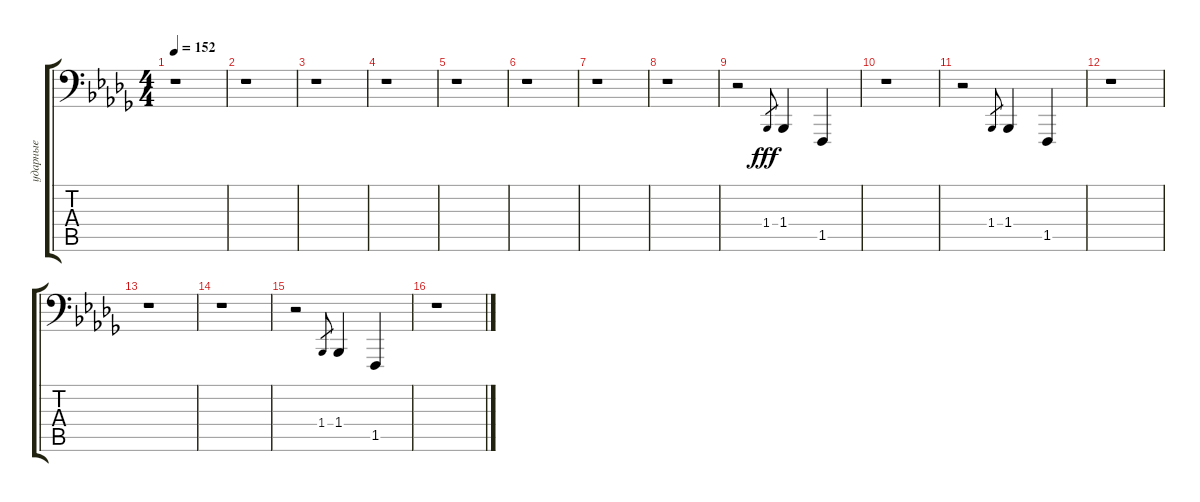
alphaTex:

\track ("ударные" "ударные") {instrument timpani}
\staff {score tabs}
\tuning (C3 G2 D2 A1 E1 E0) {hide}
\ts (4 4)
\tempo 152
\clef f4
\ks bbminor
r.1{dy ff} |
r.1 |
r.1 |
r.1 |
r.1 |
r.1 |
r.1 |
r.1 |
r.2 1.4.8{gr dy fff} 1.4.4 1.5.4 |
r.1 |
r.2 1.4.8{gr} 1.4.4 1.5.4 |
r.1 |
r.1 |
r.1 |
r.2 1.4.8{gr} 1.4.4 1.5.4 |
r.1
